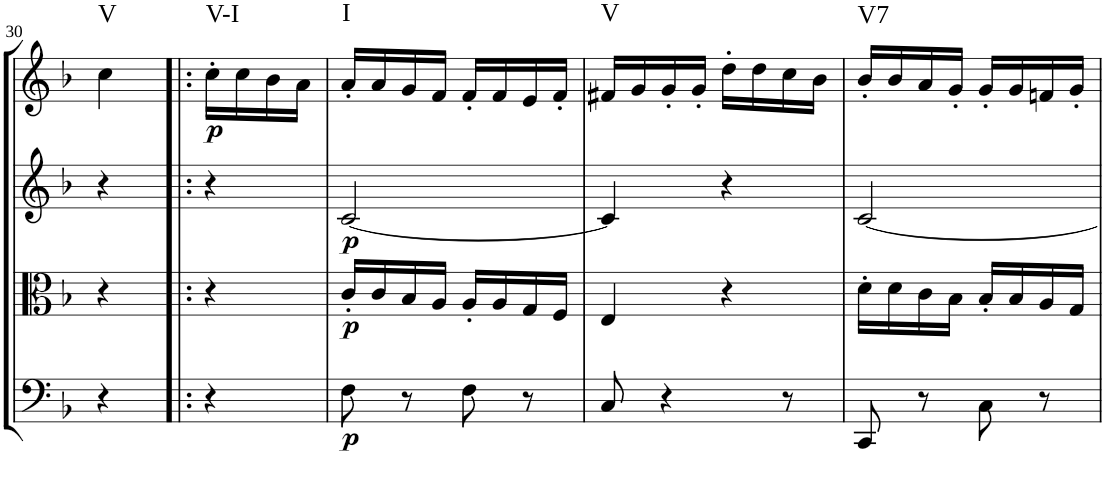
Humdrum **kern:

**kern	**dynam	**kern	**dynam	**kern	**dynam	**kern	**dynam	**harte
*part4	*part4	*part3	*part3	*part2	*part2	*part1	*part1	*part1
*staff4	*staff4	*staff3	*staff3	*staff2	*staff2	*staff1	*staff1	*
*I"Cello	*	*I"Viola	*	*I"2nd Violin	*	*I"1st Violin	*	*
*	*	*I'Vla	*	*I'Vln	*	*I'Vln	*	*
!!LO:PB:g=z
*clefF4	*	*clefC3	*	*clefG2	*	*clefG2	*	*
*k[b-]	*	*k[b-]	*	*k[b-]	*	*k[b-]	*	*
*F:	*	*F:	*	*F:	*	*F:	*	*
*M2/4	*	*M2/4	*	*M2/4	*	*M2/4	*	*
=30	=30	=30	=30	=30	=30	=30	=30	=30
!	!	!	!	!	!	!	!	!LO:H:kt=V
4r	.	4r	.	4r	.	4cc\	.	N
=31!|:	=31!|:	=31!|:	=31!|:	=31!|:	=31!|:	=31!|:	=31!|:	=31!|:
!	!	!	!	!	!	!	!LO:DY:b	!LO:H:kt=V-I
4r	.	4r	.	4r	.	16cc'\LL	p	N
.	.	.	.	.	.	16cc\	.	.
.	.	.	.	.	.	16b-\	.	.
.	.	.	.	.	.	16a\JJ	.	.
=32	=32	=32	=32	=32	=32	=32	=32	=32
!	!LO:DY:b	!	!LO:DY:b	!	!LO:DY:b	!	!	!LO:H:kt=I
8F\	p	16c'/LL	p	[2c/	p	16a'/LL	.	N
.	.	16c/	.	.	.	16a/	.	.
8r	.	16B-/	.	.	.	16g/	.	.
.	.	16A/JJ	.	.	.	16f/JJ	.	.
8F\	.	16A'/LL	.	.	.	16f'/LL	.	.
.	.	16A/	.	.	.	16f/	.	.
8r	.	16G/	.	.	.	16e/	.	.
.	.	16F/JJ	.	.	.	16f'/JJ	.	.
=33	=33	=33	=33	=33	=33	=33	=33	=33
!	!	!	!	!	!	!	!	!LO:H:kt=V
8C/	.	4E/	.	4c/]	.	16f#X/LL	.	N
.	.	.	.	.	.	16g/	.	.
4r	.	.	.	.	.	16g'/	.	.
.	.	.	.	.	.	16g'/JJ	.	.
.	.	4r	.	4r	.	16dd'\LL	.	.
.	.	.	.	.	.	16dd\	.	.
8r	.	.	.	.	.	16cc\	.	.
.	.	.	.	.	.	16b-\JJ	.	.
=34	=34	=34	=34	=34	=34	=34	=34	=34
!	!	!	!	!	!	!	!	!LO:H:kt=V7
8CC/	.	16d'\LL	.	[2c/	.	16b-'/LL	.	N
.	.	16d\	.	.	.	16b-/	.	.
8r	.	16c\	.	.	.	16a/	.	.
.	.	16B-\JJ	.	.	.	16g'/JJ	.	.
8C\	.	16B-'/LL	.	.	.	16g'/LL	.	.
.	.	16B-/	.	.	.	16g/	.	.
8r	.	16A/	.	.	.	16fn/	.	.
.	.	16G/JJ	.	.	.	16g'/JJ	.	.
=	=	=	=	=	=	=	=	=
*-	*-	*-	*-	*-	*-	*-	*-	*-
